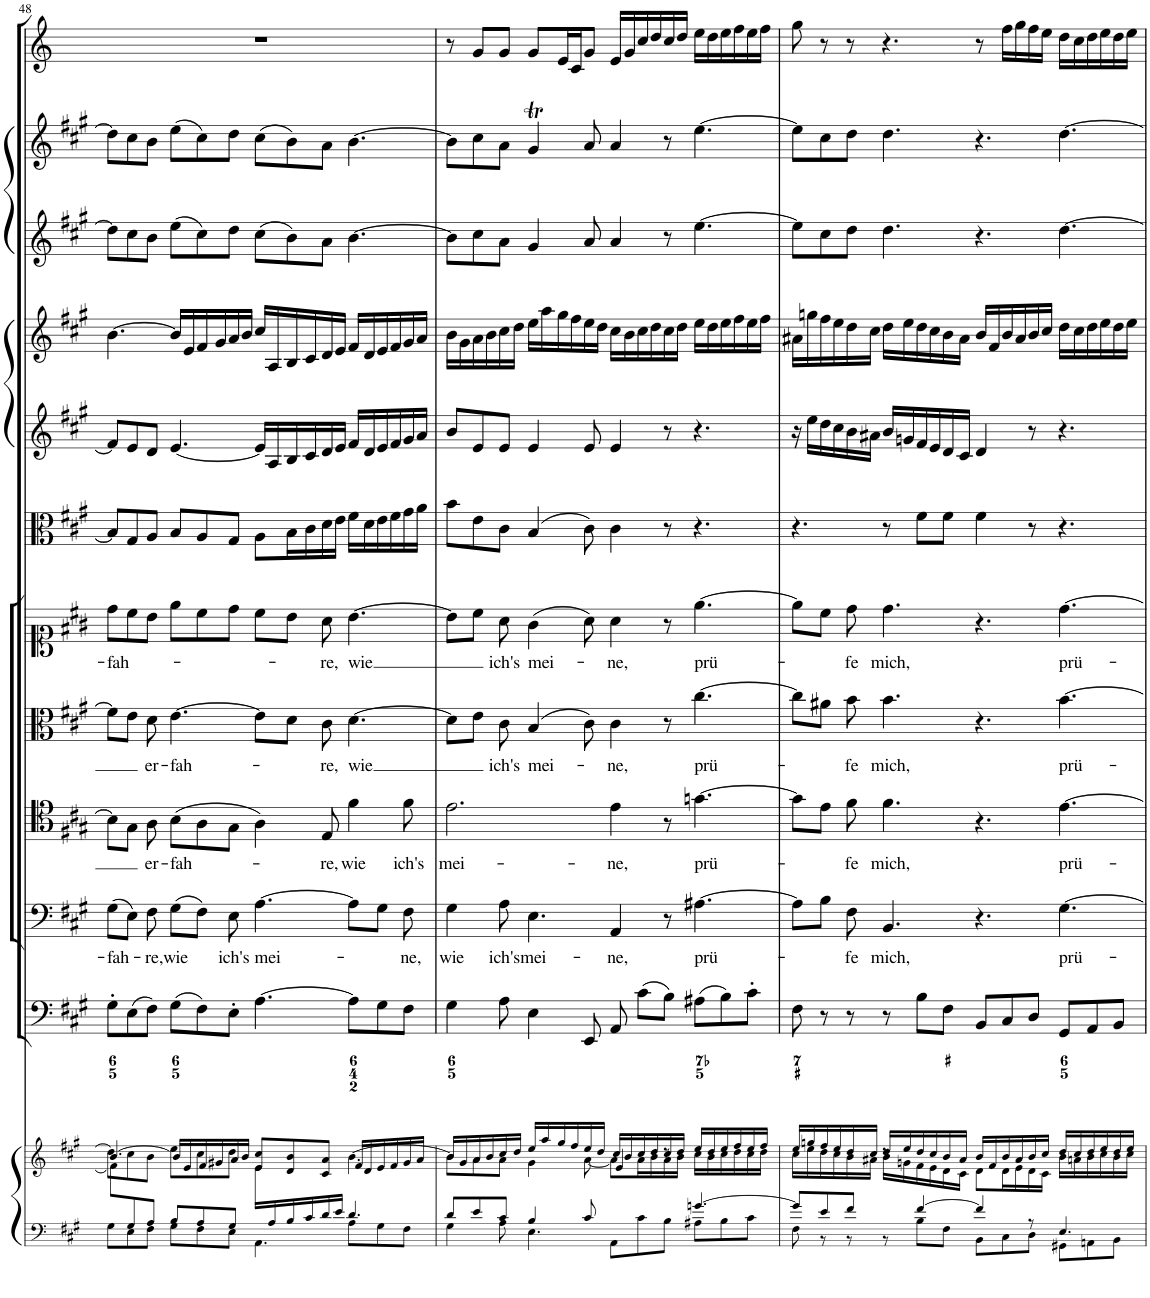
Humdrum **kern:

**kern	**kern	**kern	**kern	**text	**kern	**text	**kern	**text	**kern	**text	**kern	**kern	**kern	**kern	**kern	**kern
*part12	*part12	*part11	*part10	*part10	*part9	*part9	*part8	*part8	*part7	*part7	*part6	*part5	*part4	*part3	*part2	*part1
*staff13	*staff12	*staff11	*staff10	*staff10	*staff9	*staff9	*staff8	*staff8	*staff7	*staff7	*staff6	*staff5	*staff4	*staff3	*staff2	*staff1
*I"Piano reduction	*	*I"Continuo	*I"Basso	*	*I"Tenore	*	*I"Alto	*	*I"Soprano	*	*I"Viola	*I"Violino II	*I"Violino I	*I"Oboe II d'amore	*I"Oboe I	*I"Corno
*I'Pno	*	*	*	*	*	*	*	*	*	*	*I'Vla	*I'Vln	*I'Vln	*I'Ob	*I'Ob	*
!!LO:PB:g=z
*clefF4	*clefG2	*clefF4	*clefF4	*	*clefC4	*	*clefC3	*	*clefC1	*	*clefC3	*clefG2	*clefG2	*clefG2	*clefG2	*clefG2
*	*	*	*	*	*	*	*	*	*	*	*	*	*	*	*	*Trd2c3
*k[f#c#g#]	*k[f#c#g#]	*k[f#c#g#]	*k[f#c#g#]	*	*k[f#c#g#]	*	*k[f#c#g#]	*	*k[f#c#g#]	*	*k[f#c#g#]	*k[f#c#g#]	*k[f#c#g#]	*k[f#c#g#]	*k[f#c#g#]	*k[]
*M12/8	*M12/8	*M12/8	*M12/8	*	*M12/8	*	*M12/8	*	*M12/8	*	*M12/8	*M12/8	*M12/8	*M12/8	*M12/8	*M12/8
=48	=48	=48	=48	=48	=48	=48	=48	=48	=48	=48	=48	=48	=48	=48	=48	=48
*^	*^	*	*	*	*	*	*	*	*	*	*	*	*	*	*	*
*	*	*	*^	*	*	*	*	*	*	*	*	*	*	*	*	*	*	*
!	!	!	!	!	!	!	!LO:LY:b	!	!	!	!	!	!LO:LY:b	!	!	!	!	!	!
8ryy	8G#\L	[4.b/	8dd\L]	8f#\L]	8G#'\L	(8G#\L	-fah-	8B\L]	.	8f#\L]	.	8dd\L	-fah-	8B/L]	8f#/L]	[4.b\	8dd\L]	8dd\L]	1.r
8G#/	8E\	.	8cc#\	8ryy	(8E\	8E\J)	.	8G#\J	.	8e\J	.	8cc#\	.	8G#/	8e/	.	8cc#\	8cc#\	.
!	!	!	!	!	!	!	!LO:LY:b	!	!LO:LY:b	!	!LO:LY:b	!	!	!	!	!	!	!	!
*	*	*	*v	*v	*	*	*	*	*	*	*	*	*	*	*	*	*	*	*
8A/J	8F#\J	.	8b\J	8F#\J)	8F#\	-re,	8A\	er-	8d\	er-	8b\J	.	8A/J	8d/J	.	8b\J	8b\J	.
!	!	!	!	!	!	!LO:LY:b	!	!LO:LY:b	!	!LO:LY:b	!	!	!	!	!	!	!	!
8B/L	8G#\L	16b/LL]	8ee\L	(8G#\L	(8G#\L	wie	(8B\L	-fah-	[4.e\	-fah-	8ee\L	.	8B/L	[4.e/	16b/LL]	(8ee\L	(8ee\L	.
.	.	16e/	.	.	.	.	.	.	.	.	.	.	.	.	16e/	.	.	.
8A/	8F#\	16f#/	8cc#\	8F#\)	8F#\J)	.	8A\	.	.	.	8cc#\	.	8A/	.	16f#/	8cc#\)	8cc#\)	.
.	.	16g#X/	.	.	.	.	.	.	.	.	.	.	.	.	16g#/	.	.	.
!	!	!	!	!	!	!LO:LY:b	!	!	!	!	!	!	!	!	!	!	!	!
8G#/J	8E\J	16a/	8dd\J	8E'\J	8E\	ich's	8G#\J	.	.	.	8dd\J	.	8G#/J	.	16a/	8dd\J	8dd\J	.
.	.	16b/JJ	.	.	.	.	.	.	.	.	.	.	.	.	16b/JJ	.	.	.
*	*	*	*^	*	*	*	*	*	*	*	*	*	*	*	*	*	*	*
!	!	!	!	!	!	!	!LO:LY:b	!	!	!	!	!	!	!	!	!	!	!	!
16ryy	4.AA\	8e/ 8cc#/L	4.ryy	16e\LL	[4.A\	[4.A\	mei-	4A\)	.	8e\L]	.	8cc#\L	.	8A\L	16e/LL]	16cc#/LL	(8cc#\L	(8cc#\L	.
16A/	.	.	.	2ryy	.	.	.	.	.	.	.	.	.	.	16A/	16A/	.	.	.
16B/	.	8d/ 8b/	.	.	.	.	.	.	.	8d\J	.	8b\J	.	16B\L	16B/	16B/	8b\)	8b\)	.
16c#/	.	.	.	.	.	.	.	.	.	.	.	.	.	16c#\	16c#/	16c#/	.	.	.
!	!	!	!	!	!	!	!	!	!LO:LY:b	!	!LO:LY:b	!	!LO:LY:b	!	!	!	!	!	!
16d/	.	8c#/ 8a/J	.	.	.	.	.	8E/	-re,	8c#\	-re,	8a\	-re,	16d\	16d/	16d/	8a\J	8a\J	.
16e/JJ	.	.	.	.	.	.	.	.	.	.	.	.	.	16e\JJ	16e/JJ	16e/JJ	.	.	.
!	!	!	!	!	!	!	!	!	!LO:LY:b	!	!LO:LY:b	!	!LO:LY:b	!	!	!	!	!	!
4.d/	8A\L	16f#/LL	[>4.b\	.	8A\L]	8A\L]	.	4f#\	wie	[4.d\	wie	[4.b\	wie	16f#\LL	16f#/LL	16f#/LL	[4.b\	[4.b\	.
.	.	16d/	.	.	.	.	.	.	.	.	.	.	.	16d\	16d/	16d/	.	.	.
.	8G#\	16e/	.	.	8G#\	8G#\J	.	.	.	.	.	.	.	16e\	16e/	16e/	.	.	.
.	.	16f#/	.	8.ryy	.	.	.	.	.	.	.	.	.	16f#\	16f#/	16f#/	.	.	.
!	!	!	!	!	!	!	!LO:LY:b	!	!LO:LY:b	!	!	!	!	!	!	!	!	!	!
.	8F#\J	16g#/	.	.	8F#\J	8F#\	-ne,	8f#\	ich's	.	.	.	.	16g#\	16g#/	16g#/	.	.	.
.	.	16a/JJ	.	.	.	.	.	.	.	.	.	.	.	16a\JJ	16a/JJ	16a/JJ	.	.	.
=49	=49	=49	=49	=49	=49	=49	=49	=49	=49	=49	=49	=49	=49	=49	=49	=49	=49	=49	=49
!	!	!	!	!	!	!	!LO:LY:b	!	!LO:LY:b	!	!	!	!	!	!	!	!	!	!
8d/L	4G#\	16b/LL	8b\L]	2.ryy	4G#\	4G#\	wie	2.e\	mei-	8d\L]	.	8b\L]	.	8b\L	8b/L	16b\LL	8b\L]	8b\L]	8r
.	.	16g#/	.	.	.	.	.	.	.	.	.	.	.	.	.	16g#\	.	.	.
8e/	.	16a/	8a\	.	.	.	.	.	.	8e\J	.	8cc#\J	.	8e\	8e/	16a\	8cc#\	8cc#\	8g/L
.	.	16b/	.	.	.	.	.	.	.	.	.	.	.	.	.	16b\	.	.	.
!	!	!	!	!	!	!	!LO:LY:b	!	!	!	!LO:LY:b	!	!LO:LY:b	!	!	!	!	!	!
8c#/J	8A\	16cc#/	8a\J	.	8A\	8A\	ich's	.	.	8c#\	ich's	8a\	ich's	8c#\J	8e/J	16cc#\	8a\J	8a\J	8g/J
.	.	16dd/JJ	.	.	.	.	.	.	.	.	.	.	.	.	.	16dd\JJ	.	.	.
!	!	!	!	!	!	!	!LO:LY:b	!	!	!	!LO:LY:b	!	!LO:LY:b	!	!	!	!	!	!
4B/	4.E\	16ee/LL	4g#\	.	4E\	4.E\	mei-	.	.	(4B/	mei-	(4g#\	mei-	(4B/	4e/	16ee\LL	4g#/	4g#t/	8g/L
.	.	16aa/	.	.	.	.	.	.	.	.	.	.	.	.	.	16aa\	.	.	.
.	.	16gg#/	.	.	.	.	.	.	.	.	.	.	.	.	.	16gg#\	.	.	16e/L
.	.	16ff#/	.	.	.	.	.	.	.	.	.	.	.	.	.	16ff#\	.	.	16c/J
8c#/	.	16ee/	[8a\	.	8EE/	.	.	.	.	8c#\)	.	8a\)	.	8c#\)	8e/	16ee\	8a/	8a/	8g/J
.	.	16dd/JJ	.	.	.	.	.	.	.	.	.	.	.	.	.	16dd\JJ	.	.	.
!	!	!	!	!	!	!	!LO:LY:b	!	!LO:LY:b	!	!LO:LY:b	!	!LO:LY:b	!	!	!	!	!	!
4ryy	8AA\L	16cc#/LL	8a\L]	4e/	8AA/	4AA/	-ne,	4e\	-ne,	4c#\	-ne,	4a\	-ne,	4c#\	4e/	16cc#\LL	4a/	4a/	16e/LL
.	.	16b/	.	.	.	.	.	.	.	.	.	.	.	.	.	16b\	.	.	16g/
.	8c#\	16cc#/	16a\L	.	(8c#\L	.	.	.	.	.	.	.	.	.	.	16cc#\	.	.	16cc/
.	.	16dd/	16b\	.	.	.	.	.	.	.	.	.	.	.	.	16dd\	.	.	16dd/
8r	8B\J	16cc#/	16a\	2ryy	8B\J)	8r	.	8r	.	8r	.	8r	.	8r	8r	16cc#\	8r	8r	16cc/
.	.	16dd/JJ	16b\JJ	.	.	.	.	.	.	.	.	.	.	.	.	16dd\JJ	.	.	16dd/JJ
!	!	!	!	!	!	!	!LO:LY:b	!	!LO:LY:b	!	!LO:LY:b	!	!LO:LY:b	!	!	!	!	!	!
[4.gn/	8A#X\L	16ee/LL	16cc#\LL	.	(8A#X\L	[4.A#X\	prü-	[4.gn\	prü-	[4.cc#\	prü-	[4.ee\	prü-	4.r	4.r	16ee\LL	[4.ee\	[4.ee\	16ee\LL
.	.	16dd/	16b\	.	.	.	.	.	.	.	.	.	.	.	.	16dd\	.	.	16dd\
.	8B\	16ee/	16cc#\	.	8B\)	.	.	.	.	.	.	.	.	.	.	16ee\	.	.	16ee\
.	.	16ff#/	16dd\	.	.	.	.	.	.	.	.	.	.	.	.	16ff#\	.	.	16ff\
.	8c#\J	16ee/	16cc#\	.	8c#'\J	.	.	.	.	.	.	.	.	.	.	16ee\	.	.	16ee\
.	.	16ff#/JJ	16dd\JJ	.	.	.	.	.	.	.	.	.	.	.	.	16ff#\JJ	.	.	16ff\JJ
*	*	*	*v	*v	*	*	*	*	*	*	*	*	*	*	*	*	*	*	*
=50	=50	=50	=50	=50	=50	=50	=50	=50	=50	=50	=50	=50	=50	=50	=50	=50	=50	=50
8g/L]	8F#\	16ee/LL	16cc#\LL	8F#\	8A#\L]	.	8g\L]	.	8cc#\L]	.	8ee\L]	.	4.r	16r	16a#X\LL	8ee\L]	8ee\L]	8gg\
.	.	16ggn/	16ee\	.	.	.	.	.	.	.	.	.	.	16ee\LL	16ggn\	.	.	.
8e/	8r	16ff#/	16dd\	8r	8B\J	.	8e\J	.	8a#X\J	.	8cc#\J	.	.	16dd\	16ff#\	8cc#\	8cc#\	8r
.	.	16ee/	16cc#\	.	.	.	.	.	.	.	.	.	.	16cc#\	16ee\	.	.	.
!	!	!	!	!	!	!LO:LY:b	!	!LO:LY:b	!	!LO:LY:b	!	!LO:LY:b	!	!	!	!	!	!
8f#/J	8r	16dd/	16b\	8r	8F#\	-fe	8f#\	-fe	8b\	-fe	8dd\	-fe	.	16b\	16dd\	8dd\J	8dd\J	8r
.	.	16cc#/JJ	16a#X\JJ	.	.	.	.	.	.	.	.	.	.	16a#X\JJ	16cc#\JJ	.	.	.
!	!	!	!	!	!	!LO:LY:b	!	!LO:LY:b	!	!LO:LY:b	!	!LO:LY:b	!	!	!	!	!	!
8r	8r	16dd/LL	16b\LL	8r	4.BB/	mich,	4.f#\	mich,	4.b\	mich,	4.dd\	mich,	8r	16b/LL	16dd\LL	4.dd\	4.dd\	4.r
.	.	16ee/	16gn\	.	.	.	.	.	.	.	.	.	.	16gn/	16ee\	.	.	.
[4f#/	8B\L	16dd/	16f#\	8B\L	.	.	.	.	.	.	.	.	8f#\L	16f#/	16dd\	.	.	.
.	.	16cc#/	16e\	.	.	.	.	.	.	.	.	.	.	16e/	16cc#\	.	.	.
.	8F#\J	16b/	16d\	8F#\J	.	.	.	.	.	.	.	.	8f#\J	16d/	16b\	.	.	.
.	.	16a#/JJ	16c#\JJ	.	.	.	.	.	.	.	.	.	.	16c#/JJ	16a#\JJ	.	.	.
4f#/]	8BB\L	16b/LL	8d\L	8BB/L	4.r	.	4.r	.	4.r	.	4.r	.	4f#\	4d/	16b/LL	4.r	4.r	8r
.	.	16f#/	.	.	.	.	.	.	.	.	.	.	.	.	16f#/	.	.	.
.	8C#\	16b/	16d\L	8C#/	.	.	.	.	.	.	.	.	.	.	16b/	.	.	16ff\LL
.	.	16a#/	16e\	.	.	.	.	.	.	.	.	.	.	.	16a#/	.	.	16gg\
8r	8D\J	16b/	16d\	8D/J	.	.	.	.	.	.	.	.	8r	8r	16b/	.	.	16ff\
.	.	16cc#/JJ	16c#\JJ	.	.	.	.	.	.	.	.	.	.	.	16cc#/JJ	.	.	16ee\JJ
!	!	!	!	!	!	!LO:LY:b	!	!LO:LY:b	!	!LO:LY:b	!	!LO:LY:b	!	!	!	!	!	!
4.E/	8GG#X\L	16dd/LL	16b\LL	8GG#/L	[4.G#\	prü-	[4.e\	prü-	[4.b\	prü-	[4.dd\	prü-	4.r	4.r	16dd\LL	[4.dd\	[4.dd\	16dd\LL
.	.	16cc#/	16an\	.	.	.	.	.	.	.	.	.	.	.	16cc#\	.	.	16cc\
.	8AAn\	16dd/	16b\	8AA/	.	.	.	.	.	.	.	.	.	.	16dd\	.	.	16dd\
.	.	16ee/	16cc#\	.	.	.	.	.	.	.	.	.	.	.	16ee\	.	.	16ee\
.	8BB\J	16dd/	16b\	8BB/J	.	.	.	.	.	.	.	.	.	.	16dd\	.	.	16dd\
.	.	16ee/JJ	16cc#\JJ	.	.	.	.	.	.	.	.	.	.	.	16ee\JJ	.	.	16ee\JJ
*v	*v	*	*	*	*	*	*	*	*	*	*	*	*	*	*	*	*	*
*	*v	*v	*	*	*	*	*	*	*	*	*	*	*	*	*	*	*
=	=	=	=	=	=	=	=	=	=	=	=	=	=	=	=	=
*-	*-	*-	*-	*-	*-	*-	*-	*-	*-	*-	*-	*-	*-	*-	*-	*-
